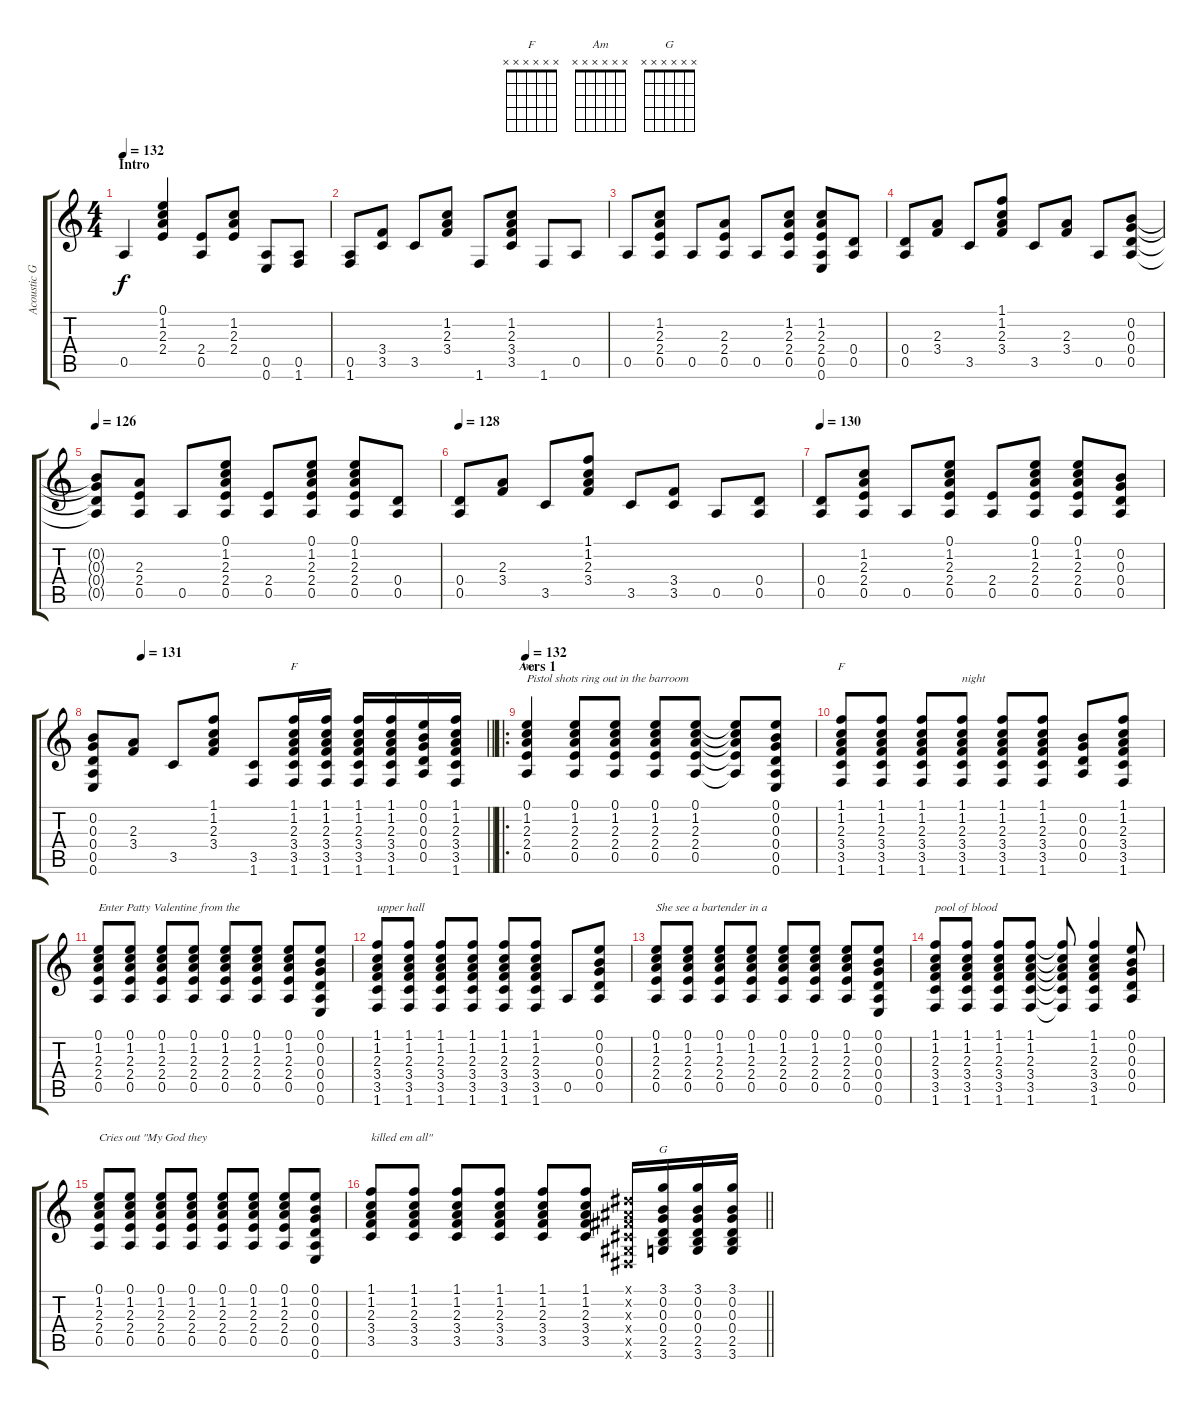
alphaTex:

\track ("Acoustic Guitar" "Acoustic G") {instrument acousticguitarnylon}
\staff {score tabs}
\tuning (E4 B3 G3 D3 A2 E2) {hide}
\chord ("F" 1 1 2 3 3 1) {barre 1}
\chord ("Am" x x x x x x)
\chord ("F" x x x x x x)
\chord ("G" x x x x x x)
\ts (4 4)
\section ("" "Intro")
\tempo 132
\tempo 120
\tempo 132
\clef g2
\ks c
0.5.4{dy f instrument acousticguitarnylon} (0.1 1.2 2.3 2.4).4 (2.4 0.5).8 (1.2 2.3 2.4).8 (0.5 0.6).8 (0.5 1.6).8 |
(0.5 1.6).8 (3.4 3.5).8 3.5.8 (1.2 2.3 3.4).8 1.6.8 (1.2 2.3 3.4 3.5).8 1.6.8 0.5.8 |
0.5.8 (1.2 2.3 2.4 0.5).8 0.5.8 (2.3 2.4 0.5).8 0.5.8 (1.2 2.3 2.4 0.5).8 (1.2 2.3 2.4 0.5 0.6).8 (0.4 0.5).8 |
(0.4 0.5).8 (2.3 3.4).8 3.5.8 (1.1 1.2 2.3 3.4).8 3.5.8 (2.3 3.4).8 0.5.8 (0.2 0.3 0.4 0.5).8 |
\tempo 126
(0.2{t} 0.3{t} 0.4{t} 0.5{t}).8 (2.3 2.4 0.5).8 0.5.8 (0.1 1.2 2.3 2.4 0.5).8 (2.4 0.5).8 (0.1 1.2 2.3 2.4 0.5).8 (0.1 1.2 2.3 2.4 0.5).8 (0.4 0.5).8 |
\tempo 128
(0.4 0.5).8 (2.3 3.4).8 3.5.8 (1.1 1.2 2.3 3.4).8 3.5.8 (3.4 3.5).8 0.5.8 (0.4 0.5).8 |
\tempo 130
(0.4 0.5).8 (1.2 2.3 2.4 0.5).8 0.5.8 (0.1 1.2 2.3 2.4 0.5).8 (2.4 0.5).8 (0.1 1.2 2.3 2.4 0.5).8 (0.1 1.2 2.3 2.4 0.5).8 (0.2 0.3 0.4 0.5).8 |
\tempo (131 0.125)
\barLineRight lightlight
(0.2 0.3 0.4 0.5 0.6).8 (2.3 3.4).8 3.5.8 (1.1 1.2 2.3 3.4).8 (3.5 1.6).8 (1.1 1.2 2.3 3.4 3.5 1.6).16{ch "F"} (1.1 1.2 2.3 3.4 3.5 1.6).16 (1.1 1.2 2.3 3.4 3.5 1.6).16 (1.1 1.2 2.3 3.4 3.5 1.6).16 (0.1 0.2 0.3 0.4 0.5).16 (1.1 1.2 2.3 3.4 3.5 1.6).16 |
\ro
\section ("" "vers 1")
\tempo 132
(0.1 1.2 2.3 2.4 0.5).4{ch "Am" txt "Pistol shots ring out in the barroom"} (0.1 1.2 2.3 2.4 0.5).8 (0.1 1.2 2.3 2.4 0.5).8 (0.1 1.2 2.3 2.4 0.5).8 (0.1 1.2 2.3 2.4 0.5).8 (0.1{t} 1.2{t} 2.3{t} 2.4{t} 0.5{t}).8 (0.1 0.2 0.3 0.4 0.5 0.6).8 |
(1.1 1.2 2.3 3.4 3.5 1.6).8{ch "F"} (1.1 1.2 2.3 3.4 3.5 1.6).8 (1.1 1.2 2.3 3.4 3.5 1.6).8 (1.1 1.2 2.3 3.4 3.5 1.6).8{txt "night"} (1.1 1.2 2.3 3.4 3.5 1.6).8 (1.1 1.2 2.3 3.4 3.5 1.6).8 (0.2 0.3 0.4 0.5).8 (1.1 1.2 2.3 3.4 3.5 1.6).8 |
(0.1 1.2 2.3 2.4 0.5).8{txt "Enter Patty Valentine from the"} (0.1 1.2 2.3 2.4 0.5).8 (0.1 1.2 2.3 2.4 0.5).8 (0.1 1.2 2.3 2.4 0.5).8 (0.1 1.2 2.3 2.4 0.5).8 (0.1 1.2 2.3 2.4 0.5).8 (0.1 1.2 2.3 2.4 0.5).8 (0.1 0.2 0.3 0.4 0.5 0.6).8 |
(1.1 1.2 2.3 3.4 3.5 1.6).8{txt "upper hall"} (1.1 1.2 2.3 3.4 3.5 1.6).8 (1.1 1.2 2.3 3.4 3.5 1.6).8 (1.1 1.2 2.3 3.4 3.5 1.6).8 (1.1 1.2 2.3 3.4 3.5 1.6).8 (1.1 1.2 2.3 3.4 3.5 1.6).8 0.5.8 (0.1 0.2 0.3 0.4 0.5).8 |
(0.1 1.2 2.3 2.4 0.5).8{txt "She see a bartender in a "} (0.1 1.2 2.3 2.4 0.5).8 (0.1 1.2 2.3 2.4 0.5).8 (0.1 1.2 2.3 2.4 0.5).8 (0.1 1.2 2.3 2.4 0.5).8 (0.1 1.2 2.3 2.4 0.5).8 (0.1 1.2 2.3 2.4 0.5).8 (0.1 0.2 0.3 0.4 0.5 0.6).8 |
(1.1 1.2 2.3 3.4 3.5 1.6).8{txt "pool of blood"} (1.1 1.2 2.3 3.4 3.5 1.6).8 (1.1 1.2 2.3 3.4 3.5 1.6).8 (1.1 1.2 2.3 3.4 3.5 1.6).8 (1.1{t} 1.2{t} 2.3{t} 3.4{t} 3.5{t} 1.6{t}).8 (1.1 1.2 2.3 3.4 3.5 1.6).4 (0.1 0.2 0.3 0.4 0.5).8 |
(0.1 1.2 2.3 2.4 0.5).8{txt "Cries out \"My God they"} (0.1 1.2 2.3 2.4 0.5).8 (0.1 1.2 2.3 2.4 0.5).8 (0.1 1.2 2.3 2.4 0.5).8 (0.1 1.2 2.3 2.4 0.5).8 (0.1 1.2 2.3 2.4 0.5).8 (0.1 1.2 2.3 2.4 0.5).8 (0.1 0.2 0.3 0.4 0.5 0.6).8 |
\barLineRight lightlight
(1.1 1.2 2.3 3.4 3.5).8{txt "killed em all\""} (1.1 1.2 2.3 3.4 3.5).8 (1.1 1.2 2.3 3.4 3.5).8 (1.1 1.2 2.3 3.4 3.5).8 (1.1 1.2 2.3 3.4 3.5).8 (1.1 1.2 2.3 3.4 3.5).8 (-1.1{x} -1.2{x} -1.3{x} -1.4{x} -1.5{x} -1.6{x}).16 (3.1 0.2 0.3 0.4 2.5 3.6).16{ch "G"} (3.1 0.2 0.3 0.4 2.5 3.6).16 (3.1 0.2 0.3 0.4 2.5 3.6).16
